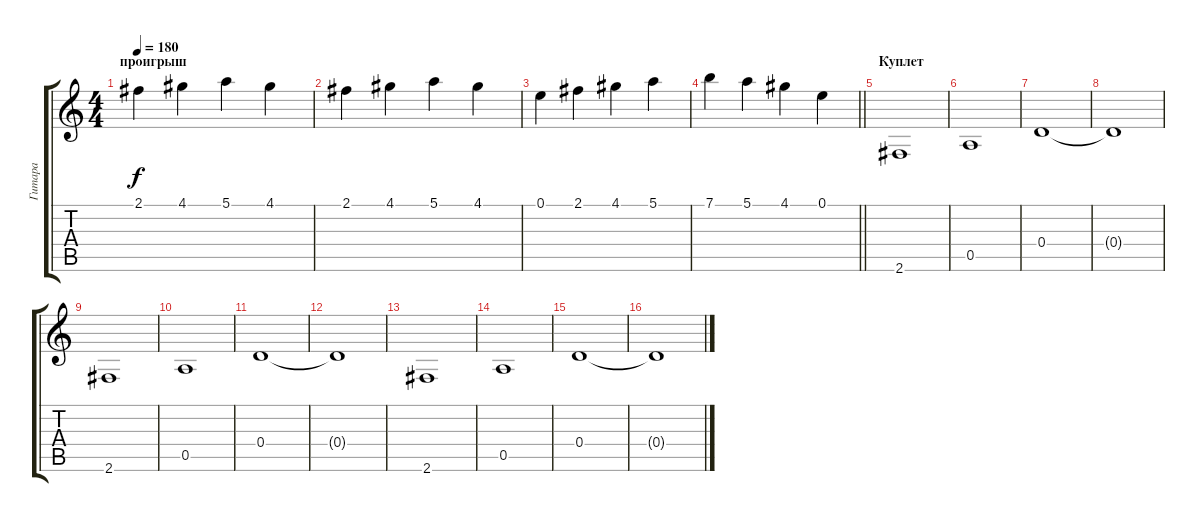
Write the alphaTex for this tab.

\track ("Гитара" "Гитара") {instrument overdrivenguitar}
\staff {score tabs}
\tuning (E4 B3 G3 D3 A2 E2) {hide}
\ts (4 4)
\section ("" "проигрыш")
\tempo 180
\clef g2
\ks c
2.1.4{dy f} 4.1.4 5.1.4 4.1.4 |
2.1.4 4.1.4 5.1.4 4.1.4 |
0.1.4 2.1.4 4.1.4 5.1.4 |
\barLineRight lightlight
7.1.4 5.1.4 4.1.4 0.1.4 |
\section ("" "Куплет")
2.6.1 |
0.5.1 |
0.4.1 |
0.4{t}.1 |
2.6.1 |
0.5.1 |
0.4.1 |
0.4{t}.1 |
2.6.1 |
0.5.1 |
0.4.1 |
0.4{t}.1
